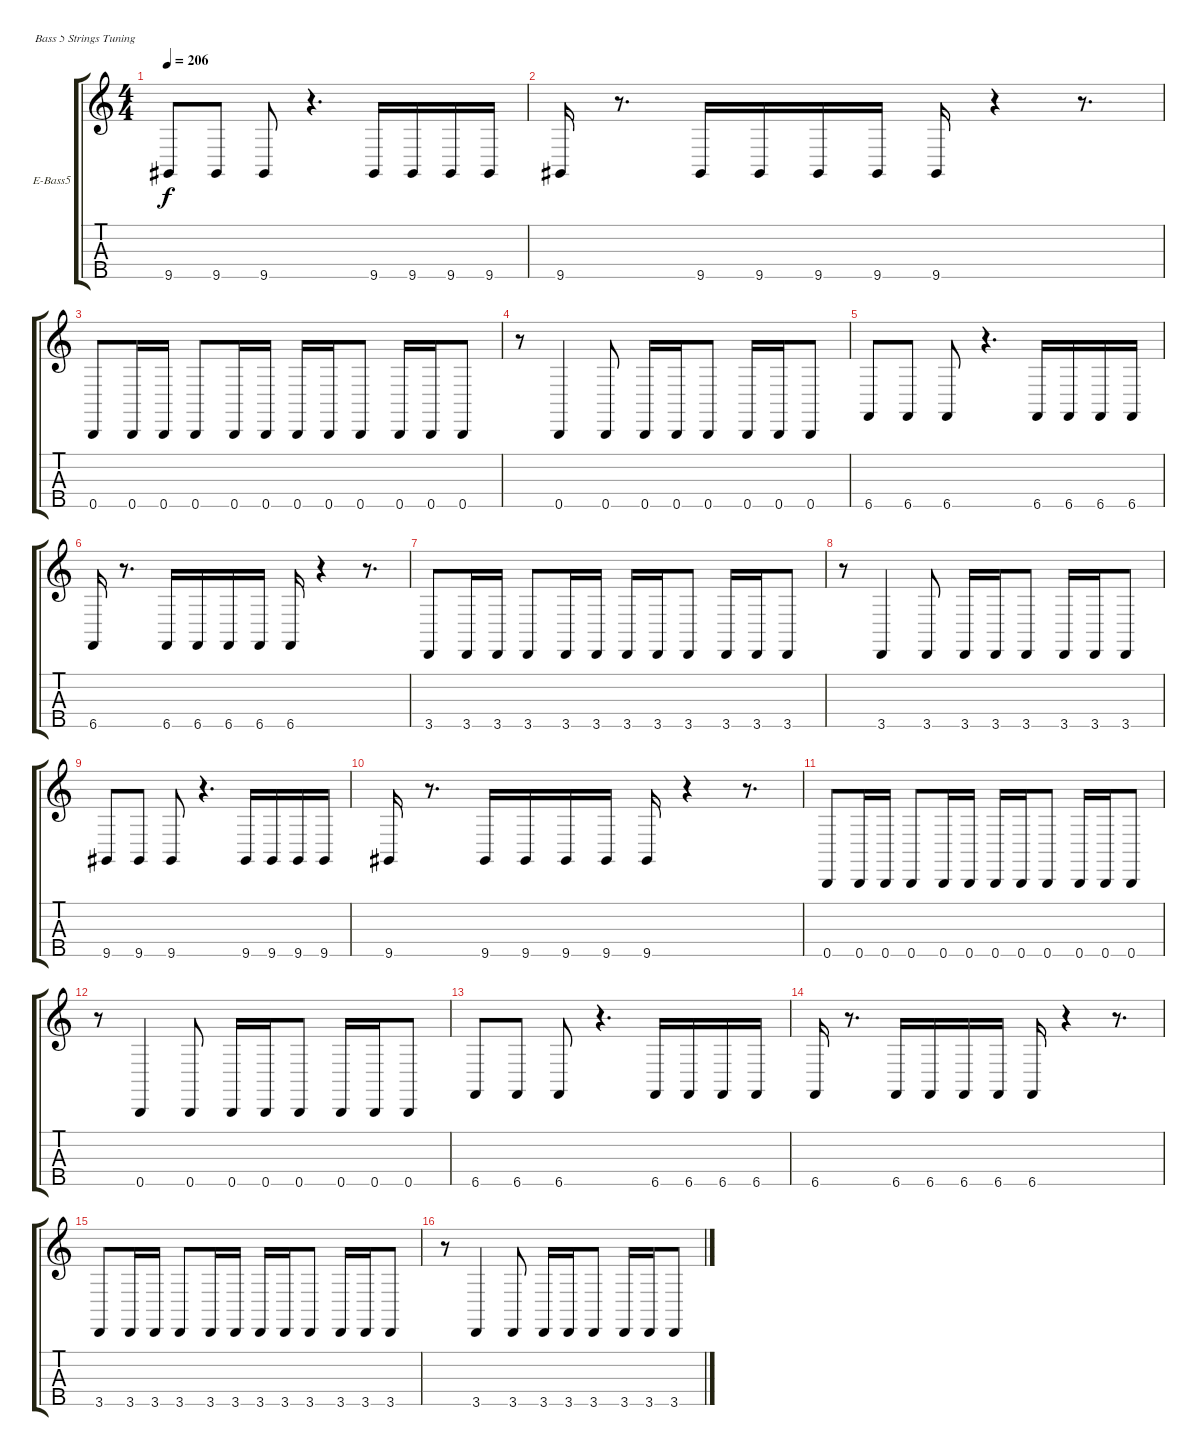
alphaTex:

\bracketExtendMode groupsimilarinstruments
\firstSystemTrackNameOrientation horizontal
\otherSystemsTrackNameOrientation horizontal
\track ("Bass" "E-Bass5") {instrument electricbassfinger}
\staff {score tabs}
\tuning (G2 D2 A1 E1 B0)
\ts (4 4)
\tempo 206
\clef g2
\ks c
9.5.8{dy f} 9.5.8 9.5.8 r.4{d} 9.5.16 9.5.16 9.5.16 9.5.16 |
9.5.16 r.8{d} 9.5.16 9.5.16 9.5.16 9.5.16 9.5.16 r.4 r.8{d} |
0.5.8 0.5.16 0.5.16 0.5.8 0.5.16 0.5.16 0.5.16 0.5.16 0.5.8 0.5.16 0.5.16 0.5.8 |
r.8 0.5.4 0.5.8 0.5.16 0.5.16 0.5.8 0.5.16 0.5.16 0.5.8 |
6.5.8 6.5.8 6.5.8 r.4{d} 6.5.16 6.5.16 6.5.16 6.5.16 |
6.5.16 r.8{d} 6.5.16 6.5.16 6.5.16 6.5.16 6.5.16 r.4 r.8{d} |
3.5.8 3.5.16 3.5.16 3.5.8 3.5.16 3.5.16 3.5.16 3.5.16 3.5.8 3.5.16 3.5.16 3.5.8 |
r.8 3.5.4 3.5.8 3.5.16 3.5.16 3.5.8 3.5.16 3.5.16 3.5.8 |
9.5.8 9.5.8 9.5.8 r.4{d} 9.5.16 9.5.16 9.5.16 9.5.16 |
9.5.16 r.8{d} 9.5.16 9.5.16 9.5.16 9.5.16 9.5.16 r.4 r.8{d} |
0.5.8 0.5.16 0.5.16 0.5.8 0.5.16 0.5.16 0.5.16 0.5.16 0.5.8 0.5.16 0.5.16 0.5.8 |
r.8 0.5.4 0.5.8 0.5.16 0.5.16 0.5.8 0.5.16 0.5.16 0.5.8 |
6.5.8 6.5.8 6.5.8 r.4{d} 6.5.16 6.5.16 6.5.16 6.5.16 |
6.5.16 r.8{d} 6.5.16 6.5.16 6.5.16 6.5.16 6.5.16 r.4 r.8{d} |
3.5.8 3.5.16 3.5.16 3.5.8 3.5.16 3.5.16 3.5.16 3.5.16 3.5.8 3.5.16 3.5.16 3.5.8 |
r.8 3.5.4 3.5.8 3.5.16 3.5.16 3.5.8 3.5.16 3.5.16 3.5.8
